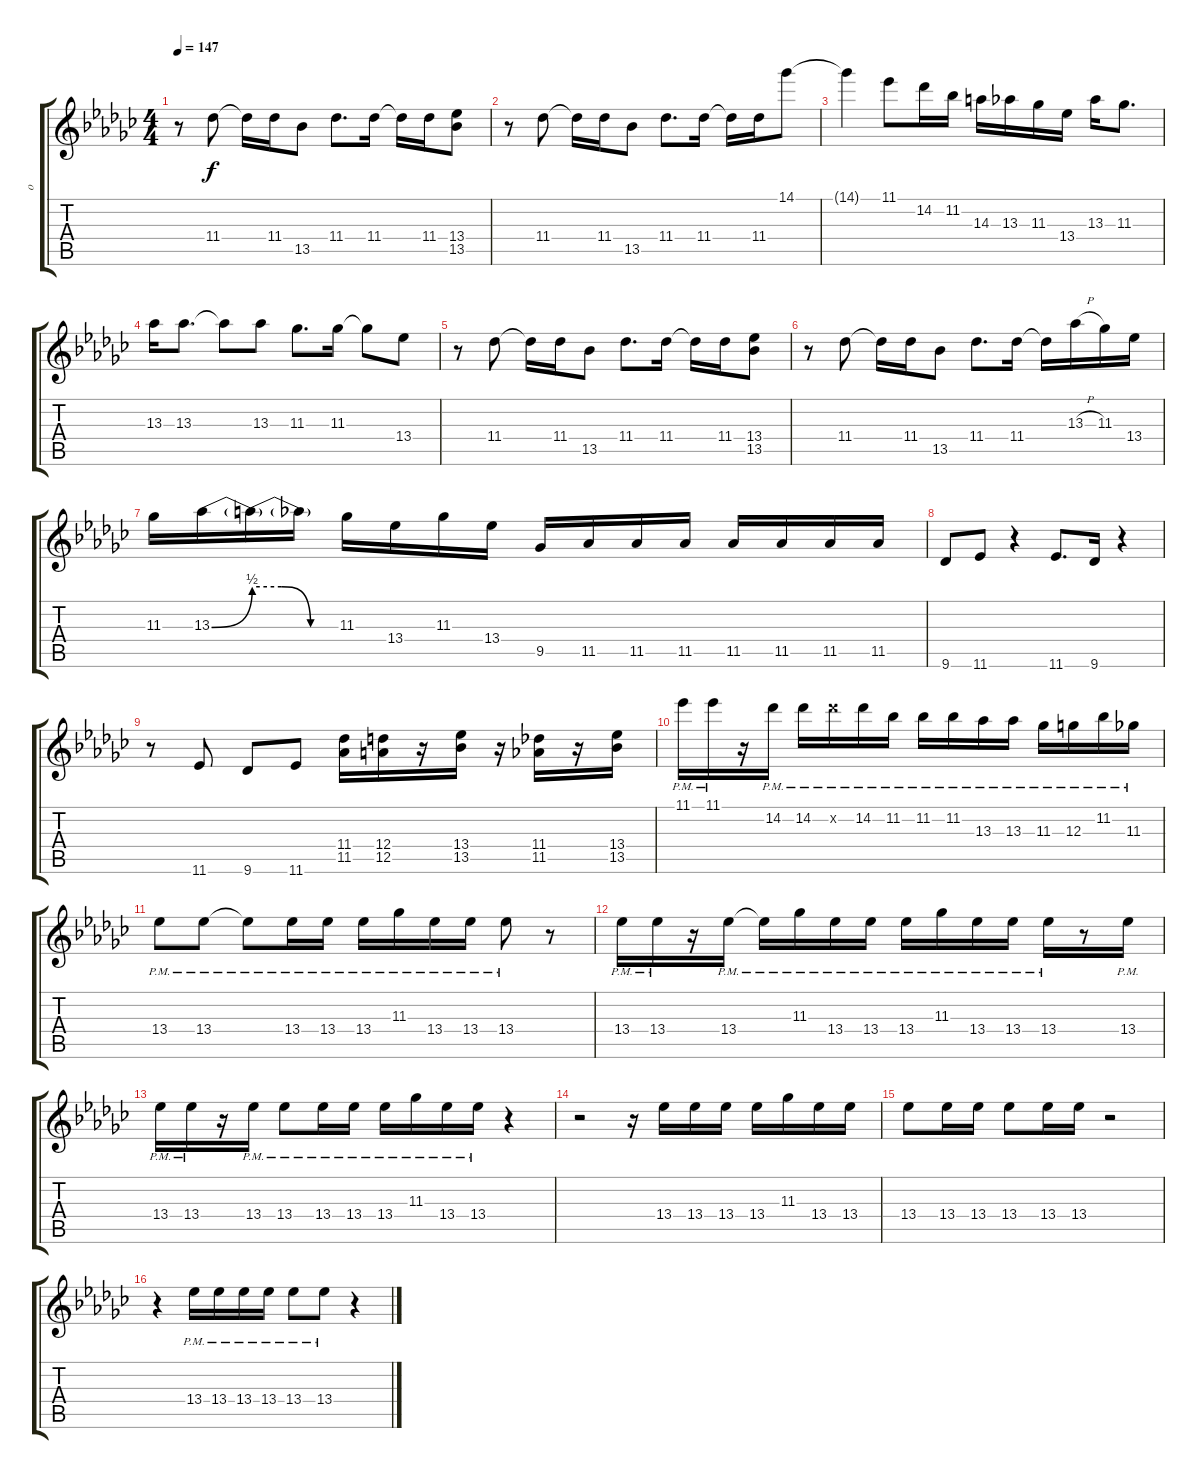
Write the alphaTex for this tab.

\track ("o" "o") {instrument overdrivenguitar}
\staff {score tabs}
\tuning (E4 B3 G3 D3 A2 E2) {hide}
\ts (4 4)
\tempo 147
\clef g2
\ks gb
r.8{dy f} 11.4.8 11.4{t}.16 11.4.16 13.5.8 11.4.8{d} 11.4.16 11.4{t}.16 11.4.16 (13.4 13.5).8 |
r.8 11.4.8 11.4{t}.16 11.4.16 13.5.8 11.4.8{d} 11.4.16 11.4{t}.16 11.4.16 14.1.8 |
14.1{t}.4 11.1.8 14.2.16 11.2.16 14.3.16 13.3.16 11.3.16 13.4.16 13.3.16 11.3.8{d} |
13.3.16 13.3.8{d} 13.3{t}.8 13.3.8 11.3.8{d} 11.3.16 11.3{t}.8 13.4.8 |
r.8 11.4.8 11.4{t}.16 11.4.16 13.5.8 11.4.8{d} 11.4.16 11.4{t}.16 11.4.16 (13.4 13.5).8 |
r.8 11.4.8 11.4{t}.16 11.4.16 13.5.8 11.4.8{d} 11.4.16 11.4{t}.16 13.3{h}.16 11.3.16 13.4.16 |
11.3.16 13.3{be (bend 0 0 60 2)}.16 13.3{be (custom 0 2 20 2 40 0 60 0) t}.16 13.3{t}.16 11.3.16 13.4.16 11.3.16 13.4.16 9.5.16 11.5.16 11.5.16 11.5.16 11.5.16 11.5.16 11.5.16 11.5.16 |
9.6.8 11.6.8 r.4 11.6.8{d} 9.6.16 r.4 |
r.8 11.6.8 9.6.8 11.6.8 (11.4 11.5).16 (12.4 12.5).16 r.16 (13.4 13.5).16 r.16 (11.4 11.5).16 r.16 (13.4 13.5).16 |
11.1{pm}.16 11.1{pm}.16 r.16 14.2{pm}.16 14.2{pm}.16 14.2{pm x}.16 14.2{pm}.16 11.2{pm}.16 11.2{pm}.16 11.2{pm}.16 13.3{pm}.16 13.3{pm}.16 11.3{pm}.16 12.3{pm}.16 11.2{pm}.16 11.3{pm}.16 |
13.4{pm}.8 13.4{pm}.8 13.4{pm t}.8 13.4{pm}.16 13.4{pm}.16 13.4{pm}.16 11.3{pm}.16 13.4{pm}.16 13.4{pm}.16 13.4{pm}.8 r.8 |
13.4{pm}.16 13.4{pm}.16 r.16 13.4{pm}.16 13.4{pm t}.16 11.3{pm}.16 13.4{pm}.16 13.4{pm}.16 13.4{pm}.16 11.3{pm}.16 13.4{pm}.16 13.4{pm}.16 13.4{pm}.16 r.8 13.4{pm}.16 |
13.4{pm}.16 13.4{pm}.16 r.16 13.4{pm}.16 13.4{pm}.8 13.4{pm}.16 13.4{pm}.16 13.4{pm}.16 11.3{pm}.16 13.4{pm}.16 13.4{pm}.16 r.4 |
r.2 r.16 13.4.16 13.4.16 13.4.16 13.4.16 11.3.16 13.4.16 13.4.16 |
13.4.8 13.4.16 13.4.16 13.4.8 13.4.16 13.4.16 r.2 |
r.4 13.4{pm}.16 13.4{pm}.16 13.4{pm}.16 13.4{pm}.16 13.4{pm}.8 13.4{pm}.8 r.4
